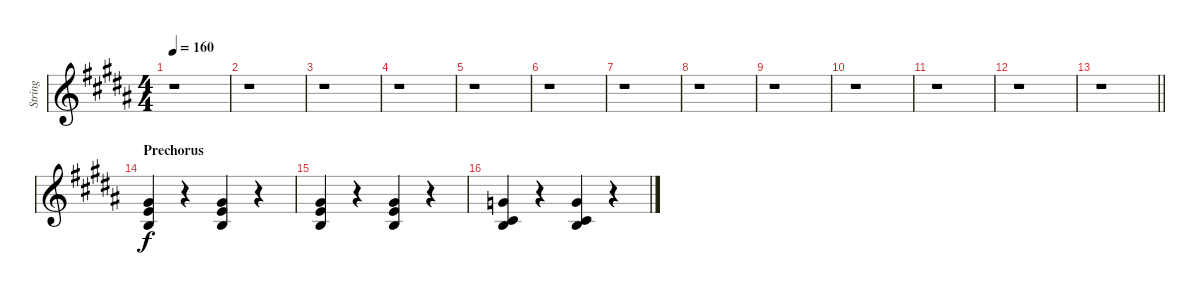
\track ("String" "String") {instrument stringensemble1}
\staff {score}
\tuning (E4 B3 G3 D3 A2 E2 B1) {hide}
\ts (4 4)
\tempo 160
\clef g2
\ks b
r.1{dy f} |
r.1 |
r.1 |
r.1 |
r.1 |
r.1 |
r.1 |
r.1 |
r.1 |
r.1 |
r.1 |
r.1 |
\barLineRight lightlight
r.1 |
\section ("" "Prechorus")
(0.1 0.2 13.3).4 r.4 (0.1 0.2 13.3).4 r.4 |
(0.1 0.2 13.3).4 r.4 (0.1 0.2 13.3).4 r.4 |
(3.1 0.2 6.3).4 r.4 (3.1 0.2 6.3).4 r.4
